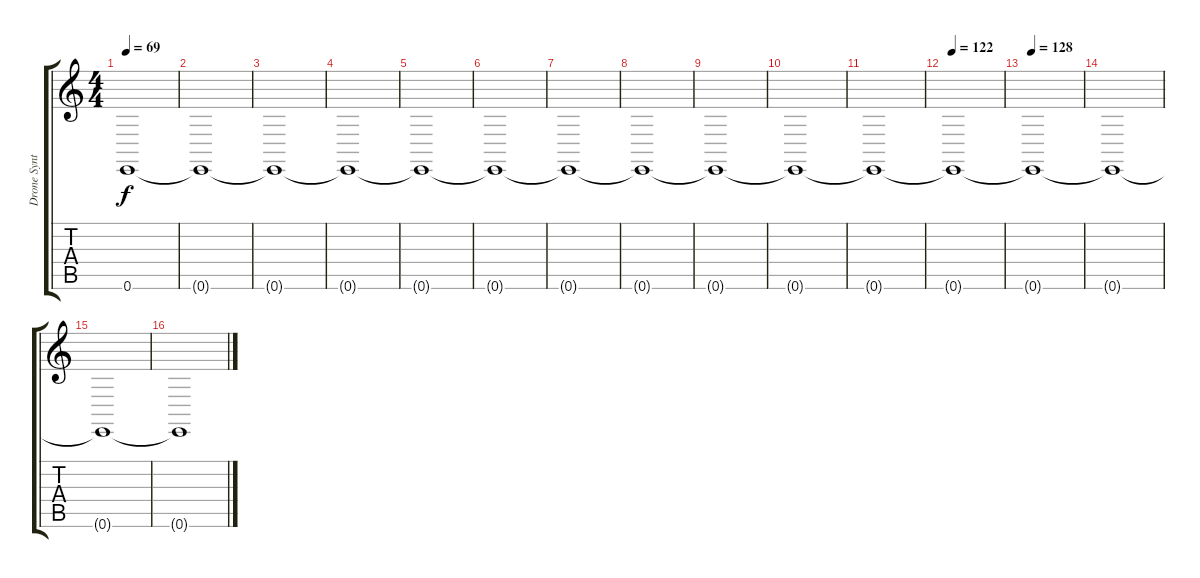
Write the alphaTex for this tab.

\track ("Drone Synth Strings" "Drone Synt") {instrument synthstrings1}
\staff {score tabs}
\tuning (E4 B3 G3 D3 A2 E2) {hide}
\ts (4 4)
\tempo 69
\clef g2
\ks c
0.6{t}.1{dy f} |
0.6{t}.1 |
0.6{t}.1 |
0.6{t}.1 |
0.6{t}.1 |
0.6{t}.1 |
0.6{t}.1 |
0.6{t}.1 |
0.6{t}.1 |
0.6{t}.1 |
0.6{t}.1 |
\tempo 122
0.6{t}.1 |
\tempo 128
0.6{t}.1 |
0.6{t}.1 |
0.6{t}.1 |
0.6{t}.1
